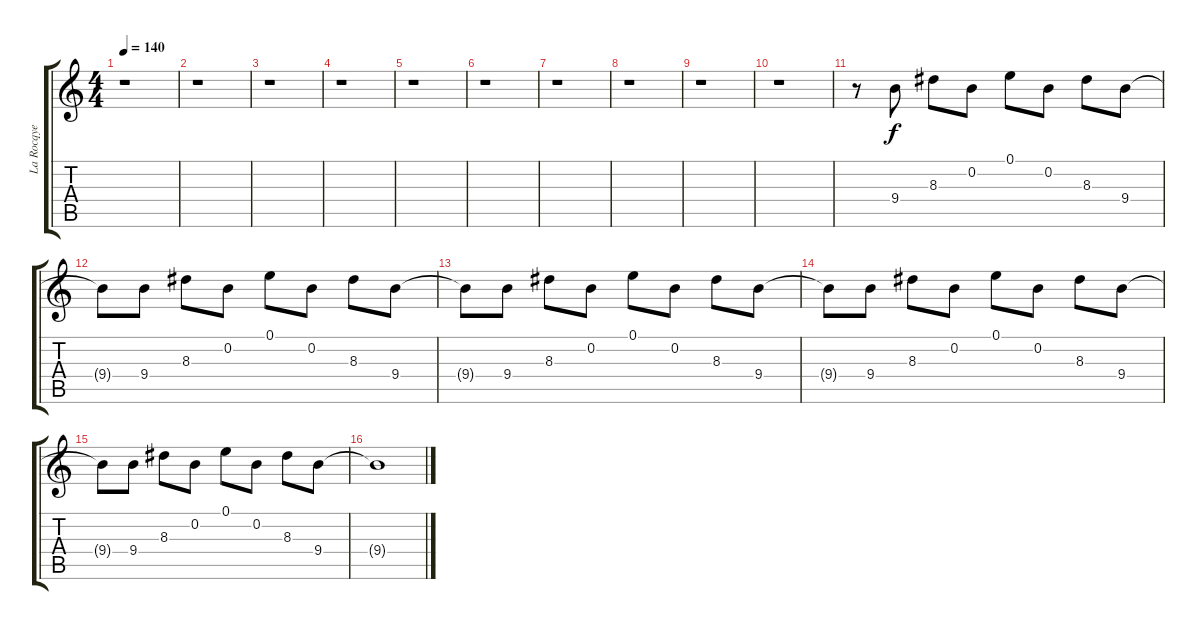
\track ("La Rocqye (clean)" "La Rocqye ") {instrument electricguitarclean}
\staff {score tabs}
\tuning (E4 B3 G3 D3 A2 E2) {hide}
\ts (4 4)
\tempo 140
\clef g2
\ks c
r.1{dy f} |
r.1 |
r.1 |
r.1 |
r.1 |
r.1 |
r.1 |
r.1 |
r.1 |
r.1 |
r.8 9.4.8 8.3.8 0.2.8 0.1.8 0.2.8 8.3.8 9.4.8 |
9.4{t}.8 9.4.8{volume 12} 8.3.8 0.2.8 0.1.8 0.2.8 8.3.8 9.4.8 |
9.4{t}.8{volume 9} 9.4.8 8.3.8 0.2.8 0.1.8 0.2.8 8.3.8 9.4.8 |
9.4{t}.8 9.4.8{volume 5} 8.3.8 0.2.8 0.1.8 0.2.8 8.3.8 9.4.8 |
9.4{t}.8 9.4.8{volume 1} 8.3.8 0.2.8 0.1.8 0.2.8 8.3.8 9.4.8 |
9.4{t}.1
